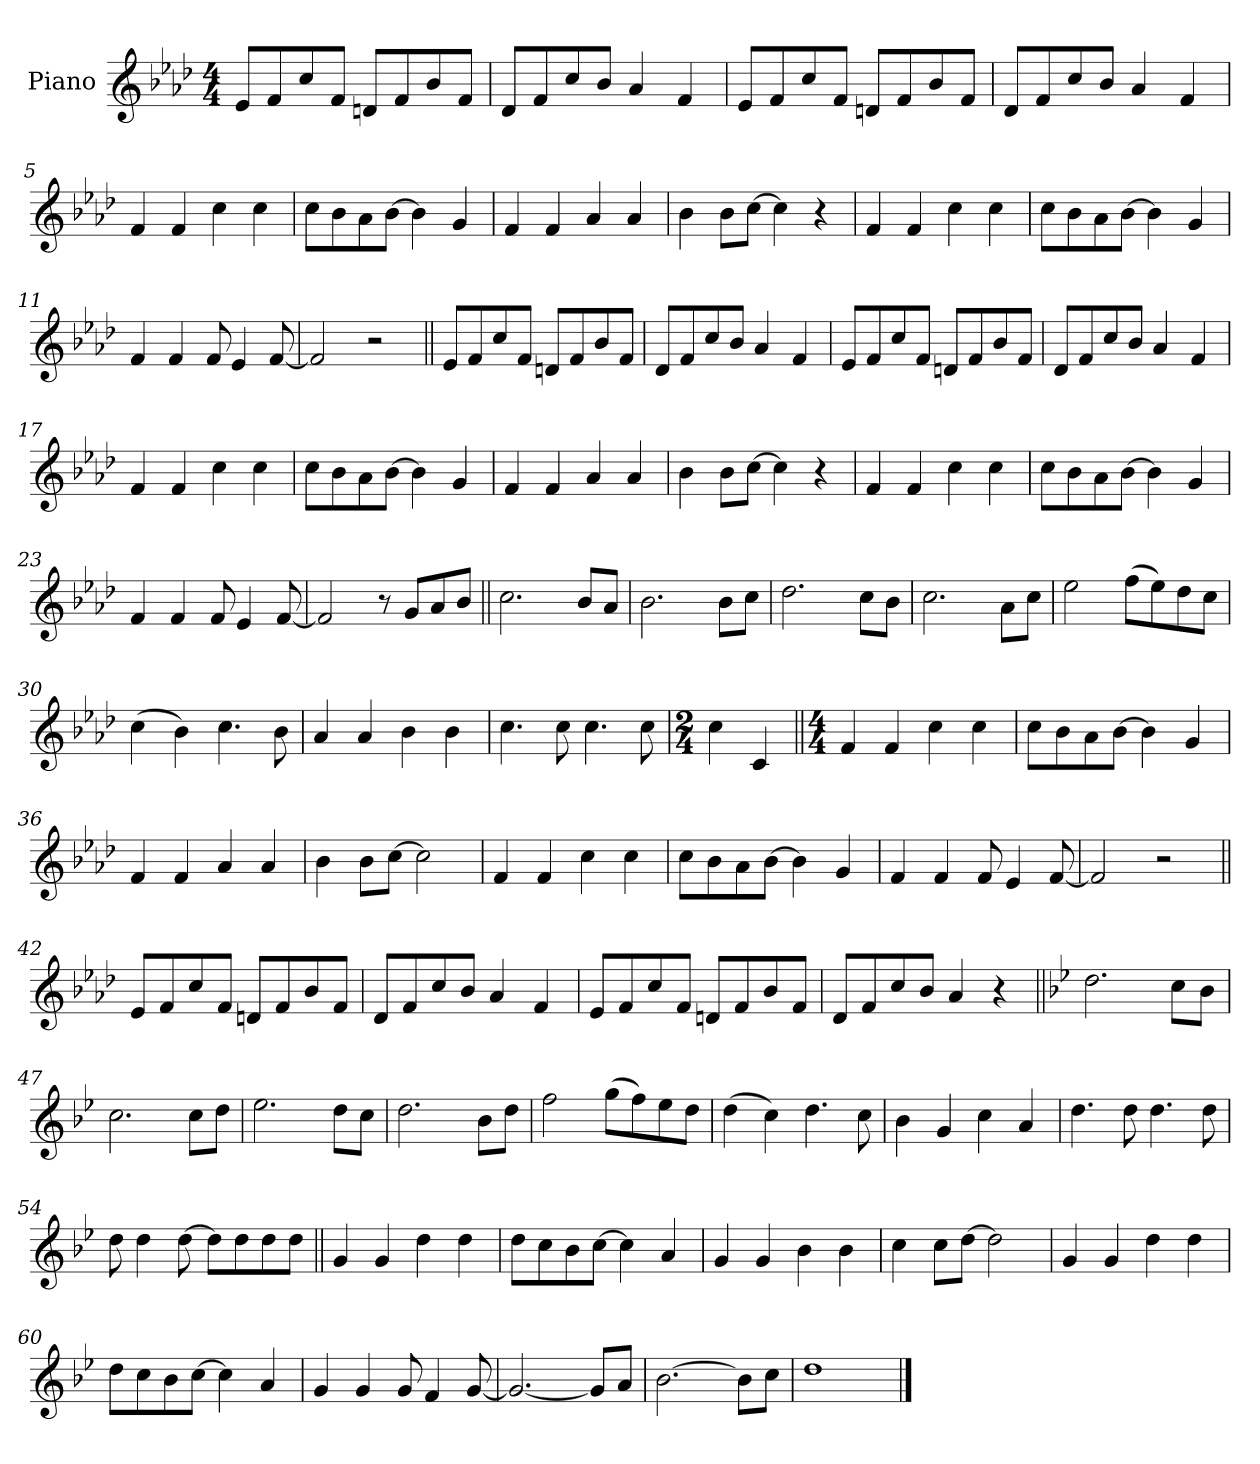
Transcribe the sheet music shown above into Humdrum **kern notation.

**kern
*part1
*staff1
*I"Piano
*I'Pno.
*clefG2
*k[b-e-a-d-]
*M4/4
*MM85
=1
8e-L
8f
8cc
8fJ
8dnL
8f
8b-
8fJ
=2
8d-L
8f
8cc
8b-J
4a-
4f
=3
8e-L
8f
8cc
8fJ
8dnL
8f
8b-
8fJ
=4
8d-L
8f
8cc
8b-J
4a-
4f
=5
4f
4f
4cc
4cc
=6
8ccL
8b-
8a-
[8b-J
4b-]
4g
=7
4f
4f
4a-
4a-
=8
4b-
8b-L
[8ccJ
4cc]
4r
=9
4f
4f
4cc
4cc
=10
8ccL
8b-
8a-
[8b-J
4b-]
4g
=11
4f
4f
8f
4e-
[8f
=12
2f]
2r
=13||
8e-L
8f
8cc
8fJ
8dnL
8f
8b-
8fJ
=14
8d-L
8f
8cc
8b-J
4a-
4f
=15
8e-L
8f
8cc
8fJ
8dnL
8f
8b-
8fJ
=16
8d-L
8f
8cc
8b-J
4a-
4f
=17
4f
4f
4cc
4cc
=18
8ccL
8b-
8a-
[8b-J
4b-]
4g
=19
4f
4f
4a-
4a-
=20
4b-
8b-L
[8ccJ
4cc]
4r
=21
4f
4f
4cc
4cc
=22
8ccL
8b-
8a-
[8b-J
4b-]
4g
=23
4f
4f
8f
4e-
[8f
=24
2f]
8r
8gL
8a-
8b-J
=25||
2.cc
8b-L
8a-J
=26
2.b-
8b-L
8ccJ
=27
2.dd-
8ccL
8b-J
=28
2.cc
8a-L
8ccJ
=29
2ee-
(8ffL
8ee-)
8dd-
8ccJ
=30
(4cc
4b-)
4.cc
8b-
=31
4a-
4a-
4b-
4b-
=32
4.cc
8cc
4.cc
8cc
=33
*M2/4
4cc
4c
=34||
*M4/4
4f
4f
4cc
4cc
=35
8ccL
8b-
8a-
[8b-J
4b-]
4g
=36
4f
4f
4a-
4a-
=37
4b-
8b-L
[8ccJ
2cc]
=38
4f
4f
4cc
4cc
=39
8ccL
8b-
8a-
[8b-J
4b-]
4g
=40
4f
4f
8f
4e-
[8f
=41
2f]
2r
=42||
8e-L
8f
8cc
8fJ
8dnL
8f
8b-
8fJ
=43
8d-L
8f
8cc
8b-J
4a-
4f
=44
8e-L
8f
8cc
8fJ
8dnL
8f
8b-
8fJ
=45
8d-L
8f
8cc
8b-J
4a-
4r
=46||
*k[b-e-]
2.dd
8ccL
8b-J
=47
2.cc
8ccL
8ddJ
=48
2.ee-
8ddL
8ccJ
=49
2.dd
8b-L
8ddJ
=50
2ff
(8ggL
8ff)
8ee-
8ddJ
=51
(4dd
4cc)
4.dd
8cc
=52
4b-
4g
4cc
4a
=53
4.dd
8dd
4.dd
8dd
=54
8dd
4dd
[8dd
8ddL]
8dd
8dd
8ddJ
=55||
4g
4g
4dd
4dd
=56
8ddL
8cc
8b-
[8ccJ
4cc]
4a
=57
4g
4g
4b-
4b-
=58
4cc
8ccL
[8ddJ
2dd]
=59
4g
4g
4dd
4dd
=60
8ddL
8cc
8b-
[8ccJ
4cc]
4a
=61
4g
4g
8g
4f
[8g
=62
2.g_
8gL]
8aJ
=63
[2.b-
8b-L]
8ccJ
=64
1dd
==
*-
